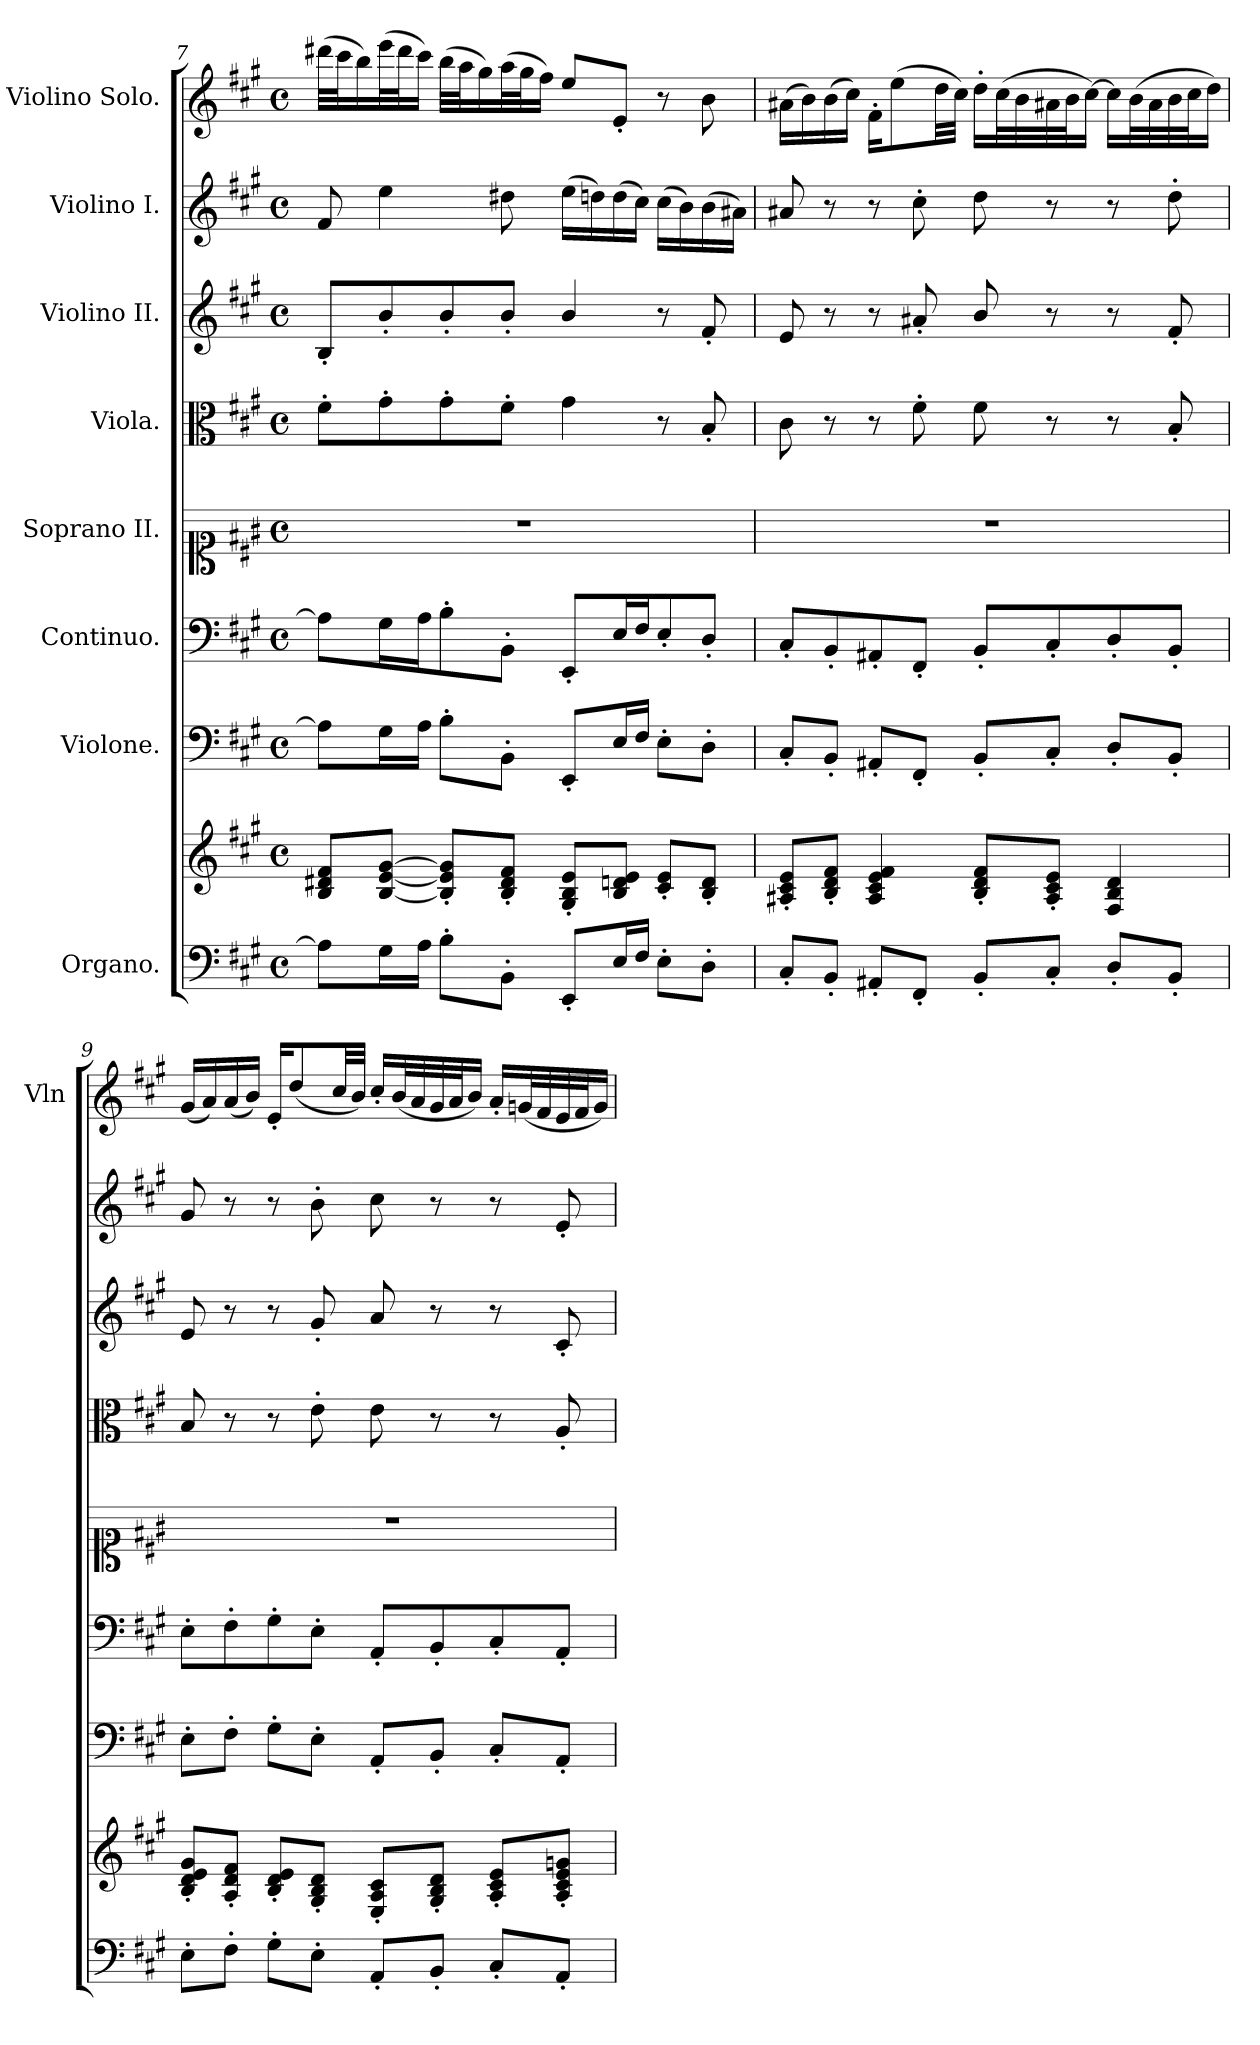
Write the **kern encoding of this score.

**kern	**kern	**kern	**kern	**kern	**kern	**kern	**kern	**kern
*part8	*part8	*part7	*part6	*part5	*part4	*part3	*part2	*part1
*staff9	*staff8	*staff7	*staff6	*staff5	*staff4	*staff3	*staff2	*staff1
*I"Organo.	*	*I"Violone.	*I"Continuo.	*I"Soprano II.	*I"Viola.	*I"Violino II.	*I"Violino I.	*I"Violino Solo.
*	*	*	*	*	*	*	*	*I'Vln
!!LO:LB:g=z
*clefF4	*clefG2	*clefF4	*clefF4	*clefC1	*clefC3	*clefG2	*clefG2	*clefG2
*	*	*ITrd7c12	*	*	*	*	*	*
*k[f#c#g#]	*k[f#c#g#]	*k[f#c#g#]	*k[f#c#g#]	*k[f#c#g#]	*k[f#c#g#]	*k[f#c#g#]	*k[f#c#g#]	*k[f#c#g#]
*M4/4	*M4/4	*M4/4	*M4/4	*M4/4	*M4/4	*M4/4	*M4/4	*M4/4
*met(c)	*met(c)	*met(c)	*met(c)	*met(c)	*met(c)	*met(c)	*met(c)	*met(c)
=7	=7	=7	=7	=7	=7	=7	=7	=7
8A\L]	8B/ 8d#X/ 8f#/L	8AA\L]	8A\L]	1r	8f#'\L	8B'/L	8f#/	(32ddd#X\LLL
.	.	.	.	.	.	.	.	32ccc#\J
.	.	.	.	.	.	.	.	16bb\)
16G#\L	[8B/ [8e/ [8g#/J	16GG#\L	16G#\L	.	8g#'\	8b'/	4ee\	(32eee\L
.	.	.	.	.	.	.	.	32ddd#\J
16A\JJ	.	16AA\JJ	16A\J	.	.	.	.	16ccc#\JJ)
8B'\L	8B]'/ 8e]'/ 8g#]'/L	8BB'\L	8B'\	.	8g#'\	8b'/	.	(32bb\LLL
.	.	.	.	.	.	.	.	32aa\J
.	.	.	.	.	.	.	.	16gg#\)
8BB'\J	8B'/ 8d#'/ 8f#'/J	8BBB'\J	8BB'\J	.	8f#'\J	8b'/J	8dd#X\	(32aa\L
.	.	.	.	.	.	.	.	32gg#\J
.	.	.	.	.	.	.	.	16ff#\JJ)
8EE'/L	8G#'/ 8B'/ 8e'/L	8EEE'/L	8EE'/L	.	4g#\	4b/	(16ee\LL	8ee\L
.	.	.	.	.	.	.	16ddn\)	.
16E/L	8B/ 8dn/ 8e/J	16EE/L	16E/L	.	.	.	(16dd\	8e'/J
16F#/JJ	.	16FF#/JJ	16F#/J	.	.	.	16cc#\JJ)	.
8E'\L	8c#'/ 8e'/L	8EE'\L	8E'/	.	8r	8r	(16cc#\LL	8r
.	.	.	.	.	.	.	16b\)	.
8D'\J	8B'/ 8d'/J	8DD'\J	8D'/J	.	8B'/	8f#'/	(16b\	8b\
.	.	.	.	.	.	.	16a#X\JJ)	.
=8	=8	=8	=8	=8	=8	=8	=8	=8
8C#'/L	8A#X'/ 8c#'/ 8e'/L	8CC#'/L	8C#'/L	1r	8c#\	8e/	8a#X/	(16a#X\LL
.	.	.	.	.	.	.	.	16b\)
8BB'/J	8B'/ 8d'/ 8f#'/J	8BBB'/J	8BB'/	.	8r	8r	8r	(16b\
.	.	.	.	.	.	.	.	16cc#\JJ)
8AA#X'/L	4A#/ 4c#/ 4e/ 4f#/	8AAA#X'/L	8AA#X'/	.	8r	8r	8r	16f#'\KL
.	.	.	.	.	.	.	.	(8ee\
8FF#'/J	.	8FFF#'/J	8FF#'/J	.	8f#'\	8a#X'/	8cc#'\	.
.	.	.	.	.	.	.	.	32dd\LL
.	.	.	.	.	.	.	.	32cc#\JJJ)
8BB'/L	8B'/ 8d'/ 8f#'/L	8BBB'/L	8BB'/L	.	8f#\	8b/	8dd\	16dd'\LL
.	.	.	.	.	.	.	.	(32cc#\L
.	.	.	.	.	.	.	.	32b\
8C#'/J	8A#'/ 8c#'/ 8e'/J	8CC#'/J	8C#'/	.	8r	8r	8r	32a#X\
.	.	.	.	.	.	.	.	32b\J
.	.	.	.	.	.	.	.	[16cc#\JJ)
8D'/L	4F#/ 4B/ 4d/	8DD'/L	8D'/	.	8r	8r	8r	16cc#\LL]
.	.	.	.	.	.	.	.	(32b\L
.	.	.	.	.	.	.	.	32a#\
8BB'/J	.	8BBB'/J	8BB'/J	.	8B'/	8f#'/	8dd'\	32b\
.	.	.	.	.	.	.	.	32cc#\J
.	.	.	.	.	.	.	.	16dd\JJ)
=9	=9	=9	=9	=9	=9	=9	=9	=9
8E'\L	8B'/ 8d'/ 8e'/ 8g#'/L	8EE'\L	8E'\L	1r	8B/	8e/	8g#/	(16g#/LL
.	.	.	.	.	.	.	.	16a/)
8F#'\J	8A'/ 8d'/ 8f#'/J	8FF#'\J	8F#'\	.	8r	8r	8r	(16a/
.	.	.	.	.	.	.	.	16b/JJ)
8G#'\L	8B'/ 8d'/ 8e'/L	8GG#'\L	8G#'\	.	8r	8r	8r	16e'/KL
.	.	.	.	.	.	.	.	(8dd/
8E'\J	8G#'/ 8B'/ 8d'/J	8EE'\J	8E'\J	.	8e'\	8g#'/	8b'\	.
.	.	.	.	.	.	.	.	32cc#/LL
.	.	.	.	.	.	.	.	32b/JJJ)
8AA'/L	8E'/ 8A'/ 8c#'/L	8AAA'/L	8AA'/L	.	8e\	8a/	8cc#\	16cc#'/LL
.	.	.	.	.	.	.	.	(32b/L
.	.	.	.	.	.	.	.	32a/
8BB'/J	8G#'/ 8B'/ 8d'/J	8BBB'/J	8BB'/	.	8r	8r	8r	32g#/
.	.	.	.	.	.	.	.	32a/J
.	.	.	.	.	.	.	.	16b/JJ)
8C#'/L	8A'/ 8c#'/ 8e'/L	8CC#'/L	8C#'/	.	8r	8r	8r	16a'/LL
.	.	.	.	.	.	.	.	(32gn/L
.	.	.	.	.	.	.	.	32f#/
8AA'/J	8A'/ 8c#'/ 8e'/ 8gn'/J	8AAA'/J	8AA'/J	.	8A'/	8c#'/	8e'/	32e/
.	.	.	.	.	.	.	.	32f#/J
.	.	.	.	.	.	.	.	16g/JJ)
=	=	=	=	=	=	=	=	=
*-	*-	*-	*-	*-	*-	*-	*-	*-
